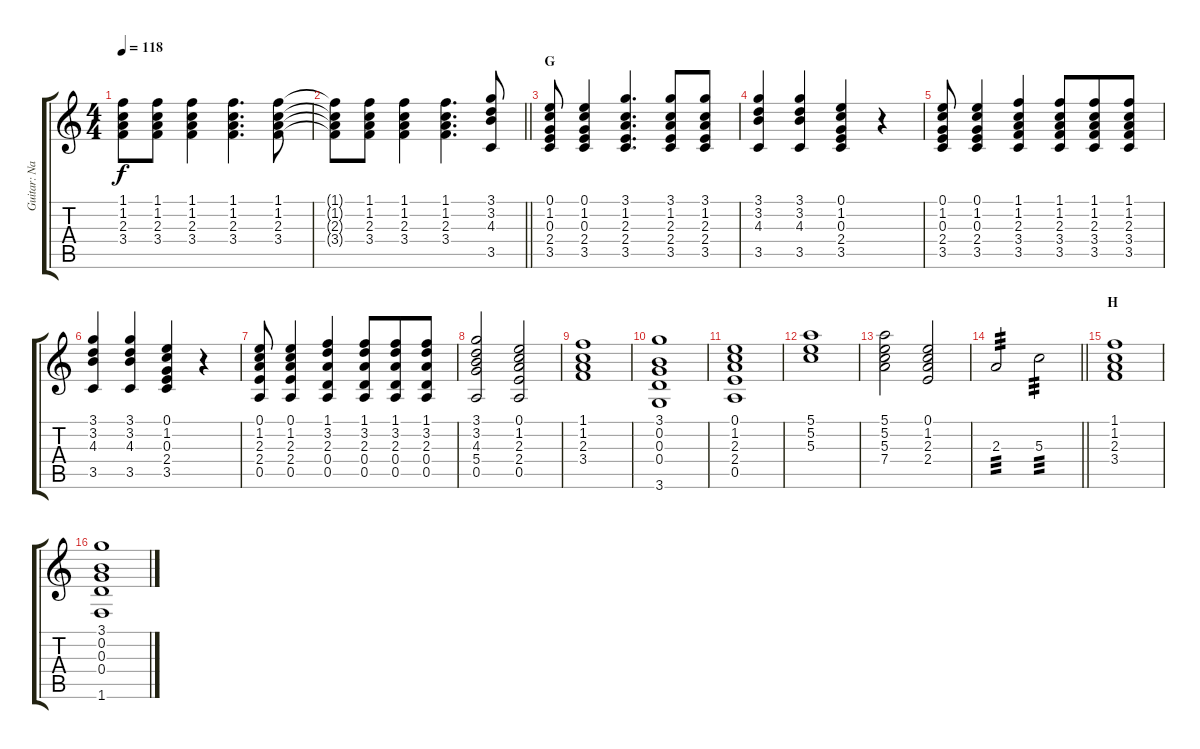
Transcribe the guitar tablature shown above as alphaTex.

\track ("Guitar: Nancy" "Guitar: Na") {instrument electricguitarclean}
\staff {score tabs}
\tuning (E4 B3 G3 D3 A2 E2) {hide}
\ts (4 4)
\tempo 118
\clef g2
\ks c
(1.1{t} 1.2{t} 2.3{t} 3.4{t}).8{dy f} (1.1 1.2 2.3 3.4).8 (1.1 1.2 2.3 3.4).4 (1.1 1.2 2.3 3.4).4{d} (1.1 1.2 2.3 3.4).8 |
\barLineRight lightlight
(1.1{t} 1.2{t} 2.3{t} 3.4{t}).8 (1.1 1.2 2.3 3.4).8 (1.1 1.2 2.3 3.4).4 (1.1 1.2 2.3 3.4).4{d} (3.1 3.2 4.3 3.5).8 |
\section ("" "G")
(0.1 1.2 0.3 2.4 3.5).8 (0.1 1.2 0.3 2.4 3.5).4 (3.1 1.2 2.3 2.4 3.5).4{d} (3.1 1.2 2.3 2.4 3.5).8 (3.1 1.2 2.3 2.4 3.5).8 |
(3.1 3.2 4.3 3.5).4 (3.1 3.2 4.3 3.5).4 (0.1 1.2 0.3 2.4 3.5).4 r.4 |
(0.1 1.2 0.3 2.4 3.5).8 (0.1 1.2 0.3 2.4 3.5).4 (1.1 1.2 2.3 3.4 3.5).4 (1.1 1.2 2.3 3.4 3.5).8{beam merge} (1.1 1.2 2.3 3.4 3.5).8 (1.1 1.2 2.3 3.4 3.5).8 |
(3.1 3.2 4.3 3.5).4 (3.1 3.2 4.3 3.5).4 (0.1 1.2 0.3 2.4 3.5).4 r.4 |
(0.1 1.2 2.3 2.4 0.5).8 (0.1 1.2 2.3 2.4 0.5).4 (1.1 3.2 2.3 0.4 0.5).4 (1.1 3.2 2.3 0.4 0.5).8{beam merge} (1.1 3.2 2.3 0.4 0.5).8 (1.1 3.2 2.3 0.4 0.5).8 |
(3.1 3.2 4.3 5.4 0.5).2 (0.1 1.2 2.3 2.4 0.5).2 |
(1.1 1.2 2.3 3.4).1 |
(3.1 0.2 0.3 0.4 3.6).1 |
(0.1 1.2 2.3 2.4 0.5).1 |
(5.1 5.2 5.3).1 |
(5.1 5.2 5.3 7.4).2 (0.1 1.2 2.3 2.4).2 |
\barLineRight lightlight
2.3.2{tp 3} 5.3.2{tp 3} |
\section ("" "H")
(1.1 1.2 2.3 3.4).1 |
(3.1 0.2 0.3 0.4 1.6).1
